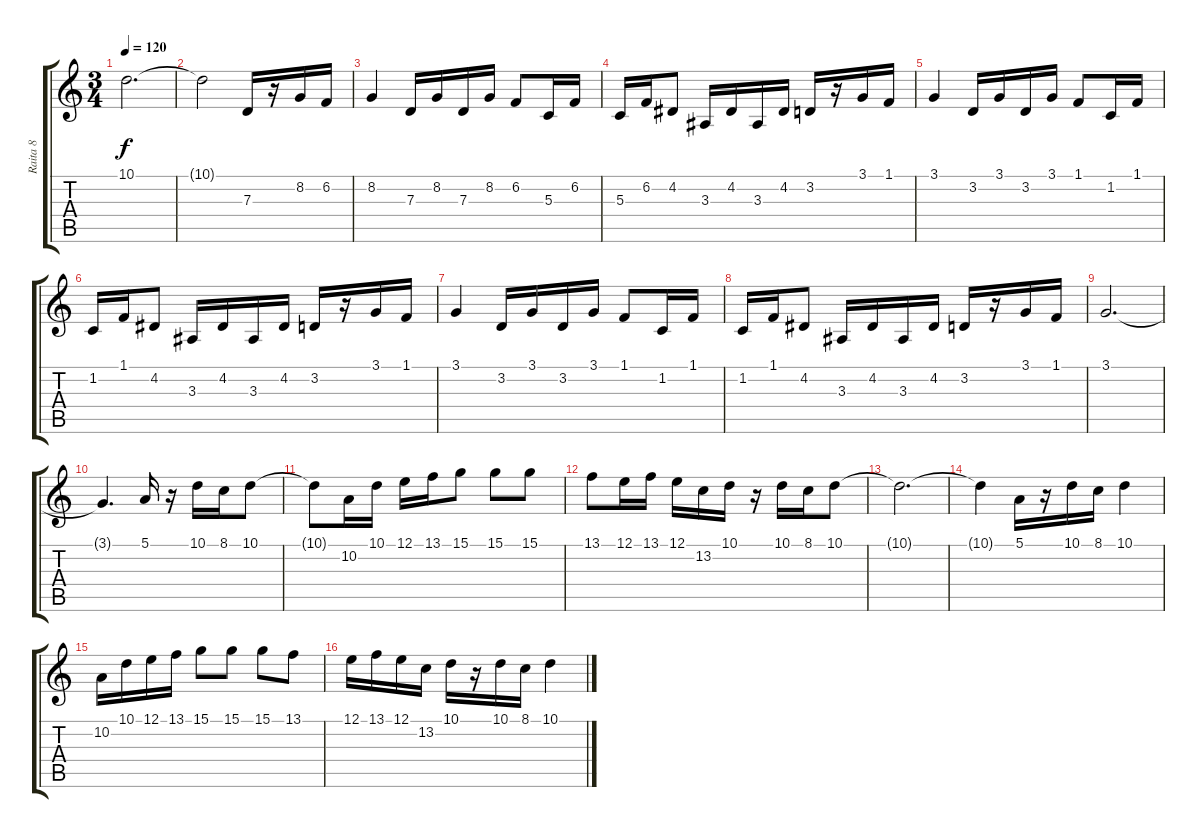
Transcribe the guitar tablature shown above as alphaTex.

\track ("Raita 8" "Raita 8") {instrument lead2sawtooth}
\staff {score tabs}
\tuning (E4 B3 G3 D3 A2 E2) {hide}
\ts (3 4)
\tempo 120
\clef g2
\ks c
10.1.2{d dy f} |
10.1{t}.2 7.3.16 r.16 8.2.16 6.2.16 |
8.2.4 7.3.16 8.2.16 7.3.16 8.2.16 6.2.8 5.3.16 6.2.16 |
5.3.16 6.2.16 4.2.8 3.3.16 4.2.16 3.3.16 4.2.16 3.2.16 r.16 3.1.16 1.1.16 |
3.1.4 3.2.16 3.1.16 3.2.16 3.1.16 1.1.8 1.2.16 1.1.16 |
1.2.16 1.1.16 4.2.8 3.3.16 4.2.16 3.3.16 4.2.16 3.2.16 r.16 3.1.16 1.1.16 |
3.1.4 3.2.16 3.1.16 3.2.16 3.1.16 1.1.8 1.2.16 1.1.16 |
1.2.16 1.1.16 4.2.8 3.3.16 4.2.16 3.3.16 4.2.16 3.2.16 r.16 3.1.16 1.1.16 |
3.1.2{d} |
3.1{t}.4{d} 5.1.16 r.16 10.1.16 8.1.16 10.1.8 |
10.1{t}.8 10.2.16 10.1.16 12.1.16 13.1.16 15.1.8 15.1.8 15.1.8 |
13.1.8 12.1.16 13.1.16 12.1.16 13.2.16 10.1.16 r.16 10.1.16 8.1.16 10.1.8 |
10.1{t}.2{d} |
10.1{t}.4 5.1.16 r.16 10.1.16 8.1.16 10.1.4 |
10.2.16 10.1.16 12.1.16 13.1.16 15.1.8 15.1.8 15.1.8 13.1.8 |
12.1.16 13.1.16 12.1.16 13.2.16 10.1.16 r.16 10.1.16 8.1.16 10.1.4
